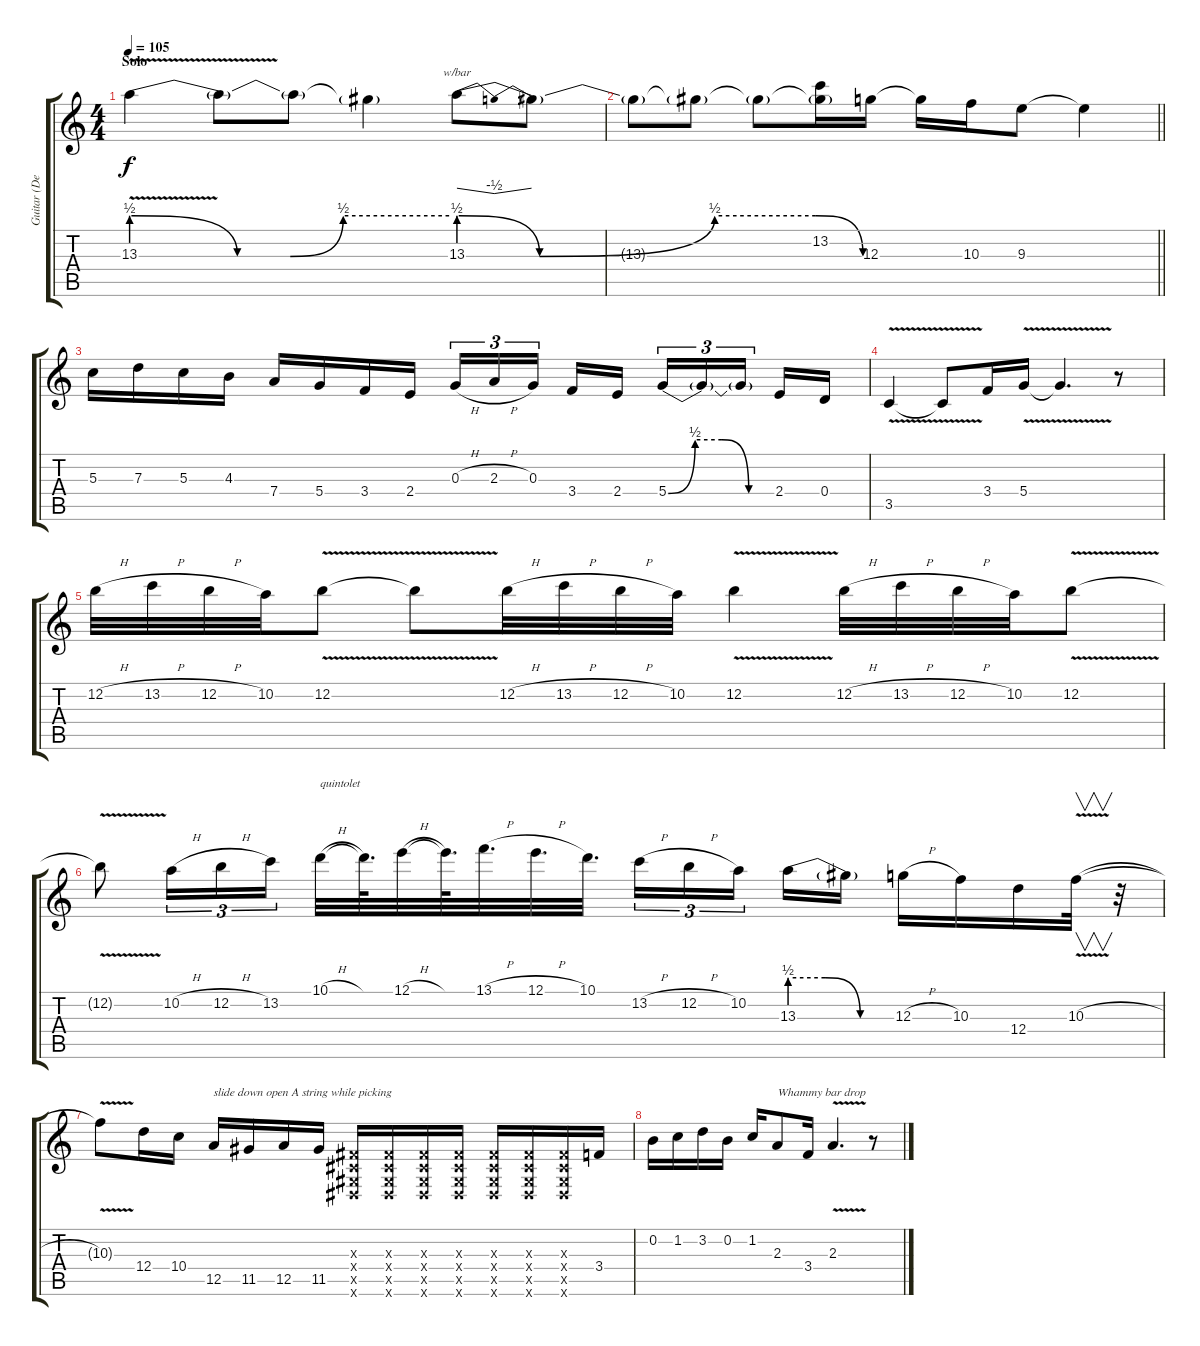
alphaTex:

\track ("Guitar (Dean DeLeo)" "Guitar (De") {instrument overdrivenguitar}
\staff {score tabs}
\tuning (E4 B3 G3 D3 A2 E2) {hide}
\ts (4 4)
\section ("" "Solo")
\tempo 105
\clef g2
\ks c
13.3{be (custom 0 2 20 0 30 0 40 2 60 2) v}.4{dy f} 13.3{t}.8 13.3{t}.8 13.3{t}.4 13.3{be (custom 0 2 12 0 38 2 53 2 60 0)}.8{tbe (dip default 0 0 30 -2 60 0)} 13.3{t}.8 |
\barLineRight lightlight
13.3{t}.8 13.3{t}.8 13.3{t}.8 (13.2 13.3{t}).16 12.3.16 12.3{t}.16 10.3.16 9.3.8 9.3{t}.4 |
5.3.16 7.3.16 5.3.16 4.3.16 7.4.16 5.4.16 3.4.16 2.4.16 0.3{h}.16{tu (3 2)} 2.3{h}.16{tu (3 2)} 0.3.16{tu (3 2) beam splitsecondary} 3.4.16 2.4.16 5.4{be (custom 0 0 15 2 30 2 45 0 60 0)}.16{tu (3 2)} 5.4{t}.16{tu (3 2)} 5.4{t}.16{tu (3 2) beam splitsecondary} 2.4.16 0.4.16 |
3.5{v}.4 3.5{t}.8 3.4.16 5.4{v}.16 5.4{t}.4{d} r.8 |
12.2{h}.32 13.2{h}.32 12.2{h}.32 10.2.32 12.2{v}.8 12.2{t}.8 12.2{h}.32 13.2{h}.32 12.2{h}.32 10.2.32 12.2{v}.4 12.2{h}.32 13.2{h}.32 12.2{h}.32 10.2.32 12.2{v}.8 |
12.2{t}.8 10.2{h}.16{tu (3 2)} 12.2{h}.16{tu (3 2)} 13.2.16{tu (3 2)} 10.1{h}.32{txt "quintolet"} 10.1{t}.64{d} 12.1{h}.32 12.1{t}.64{d} 13.1{h}.32{d} 12.1{h}.32{d} 10.1.32{d} 13.2{h}.16{tu (3 2)} 12.2{h}.16{tu (3 2)} 10.2.16{tu (3 2) beam splitsecondary} 13.3{be (custom 0 2 20 2 40 0 60 0)}.16 13.3{t}.16 12.3{h}.16 10.3.16 12.4.16 10.3{v h}.32{v} r.32 |
10.3{t}.8 12.4.16 10.4.16 12.5.16{txt "slide down open A string while picking"} 11.5.16 12.5.16 11.5.16 (-1.3{x} -1.4{x} -1.5{x} -1.6{x}).16 (-1.3{x} -1.4{x} -1.5{x} -1.6{x}).16 (-1.3{x} -1.4{x} -1.5{x} -1.6{x}).16 (-1.3{x} -1.4{x} -1.5{x} -1.6{x}).16 (-1.3{x} -1.4{x} -1.5{x} -1.6{x}).16 (-1.3{x} -1.4{x} -1.5{x} -1.6{x}).16 (-1.3{x} -1.4{x} -1.5{x} -1.6{x}).16 3.4.16 |
0.2.16 1.2.16 3.2.16 0.2.16 1.2.16 2.3.8{txt "Whammy bar drop"} 3.4.16 2.3{v}.4{d} r.8
